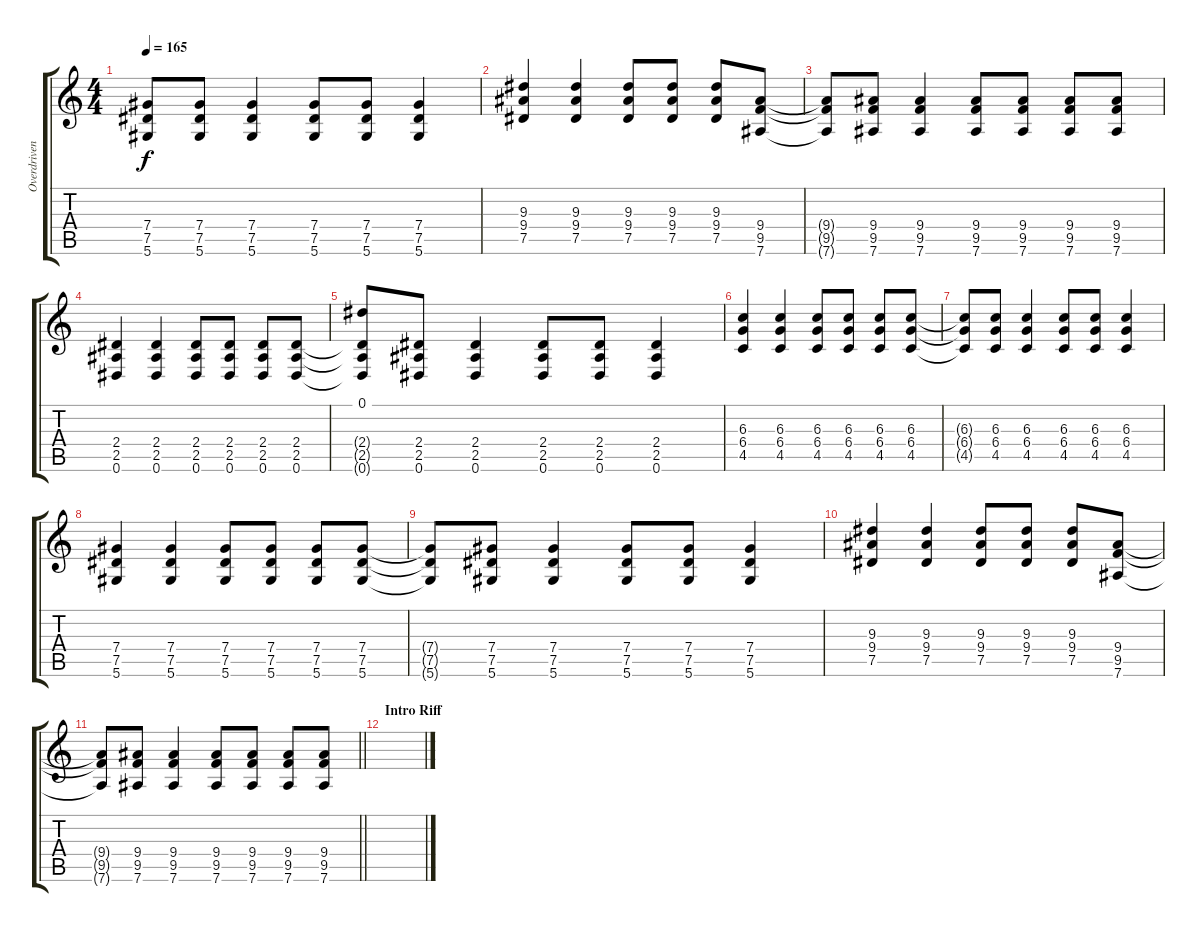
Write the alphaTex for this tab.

\track ("Overdriven Rhythm" "Overdriven") {instrument overdrivenguitar}
\staff {score tabs}
\tuning (Eb4 Bb3 Gb3 Db3 Ab2 Eb2) {hide}
\ts (4 4)
\tempo 165
\clef g2
\ks c
(7.4{t} 7.5{t} 5.6{t}).8{dy f} (7.4 7.5 5.6).8 (7.4 7.5 5.6).4 (7.4 7.5 5.6).8 (7.4 7.5 5.6).8 (7.4 7.5 5.6).4 |
(9.3 9.4 7.5).4 (9.3 9.4 7.5).4 (9.3 9.4 7.5).8 (9.3 9.4 7.5).8 (9.3 9.4 7.5).8 (9.4 9.5 7.6).8 |
(9.4{t} 9.5{t} 7.6{t}).8 (9.4 9.5 7.6).8 (9.4 9.5 7.6).4 (9.4 9.5 7.6).8 (9.4 9.5 7.6).8 (9.4 9.5 7.6).8 (9.4 9.5 7.6).8 |
(2.4 2.5 0.6).4 (2.4 2.5 0.6).4 (2.4 2.5 0.6).8 (2.4 2.5 0.6).8 (2.4 2.5 0.6).8 (2.4 2.5 0.6).8 |
(0.1 2.4{t} 2.5{t} 0.6{t}).8 (2.4 2.5 0.6).8 (2.4 2.5 0.6).4 (2.4 2.5 0.6).8 (2.4 2.5 0.6).8 (2.4 2.5 0.6).4 |
(6.3 6.4 4.5).4 (6.3 6.4 4.5).4 (6.3 6.4 4.5).8 (6.3 6.4 4.5).8 (6.3 6.4 4.5).8 (6.3 6.4 4.5).8 |
(6.3{t} 6.4{t} 4.5{t}).8 (6.3 6.4 4.5).8 (6.3 6.4 4.5).4 (6.3 6.4 4.5).8 (6.3 6.4 4.5).8 (6.3 6.4 4.5).4 |
(7.4 7.5 5.6).4 (7.4 7.5 5.6).4 (7.4 7.5 5.6).8 (7.4 7.5 5.6).8 (7.4 7.5 5.6).8 (7.4 7.5 5.6).8 |
(7.4{t} 7.5{t} 5.6{t}).8 (7.4 7.5 5.6).8 (7.4 7.5 5.6).4 (7.4 7.5 5.6).8 (7.4 7.5 5.6).8 (7.4 7.5 5.6).4 |
(9.3 9.4 7.5).4 (9.3 9.4 7.5).4 (9.3 9.4 7.5).8 (9.3 9.4 7.5).8 (9.3 9.4 7.5).8 (9.4 9.5 7.6).8 |
\barLineRight lightlight
(9.4{t} 9.5{t} 7.6{t}).8 (9.4 9.5 7.6).8 (9.4 9.5 7.6).4 (9.4 9.5 7.6).8 (9.4 9.5 7.6).8 (9.4 9.5 7.6).8 (9.4 9.5 7.6).8 |
\section ("" "Intro Riff")
